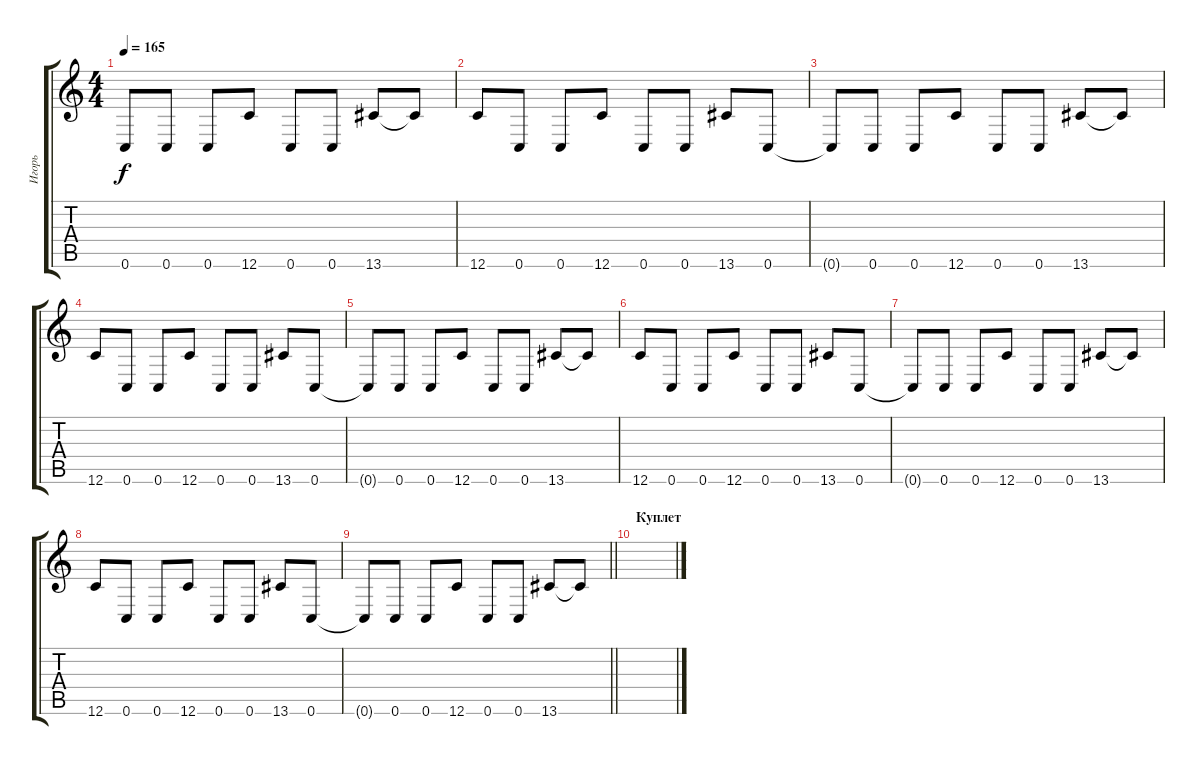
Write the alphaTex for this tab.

\track ("Игорь" "Игорь") {instrument distortionguitar}
\staff {score tabs}
\tuning (D4 A3 F3 C3 G2 C2) {hide}
\ts (4 4)
\tempo 165
\clef g2
\ks c
0.6{t}.8{dy f} 0.6.8 0.6.8 12.6.8 0.6.8 0.6.8 13.6.8 13.6{t}.8 |
12.6.8 0.6.8 0.6.8 12.6.8 0.6.8 0.6.8 13.6.8 0.6.8 |
0.6{t}.8 0.6.8 0.6.8 12.6.8 0.6.8 0.6.8 13.6.8 13.6{t}.8 |
12.6.8 0.6.8 0.6.8 12.6.8 0.6.8 0.6.8 13.6.8 0.6.8 |
0.6{t}.8 0.6.8 0.6.8 12.6.8 0.6.8 0.6.8 13.6.8 13.6{t}.8 |
12.6.8 0.6.8 0.6.8 12.6.8 0.6.8 0.6.8 13.6.8 0.6.8 |
0.6{t}.8 0.6.8 0.6.8 12.6.8 0.6.8 0.6.8 13.6.8 13.6{t}.8 |
12.6.8 0.6.8 0.6.8 12.6.8 0.6.8 0.6.8 13.6.8 0.6.8 |
\barLineRight lightlight
0.6{t}.8 0.6.8 0.6.8 12.6.8 0.6.8 0.6.8 13.6.8 13.6{t}.8 |
\section ("" "Куплет")
